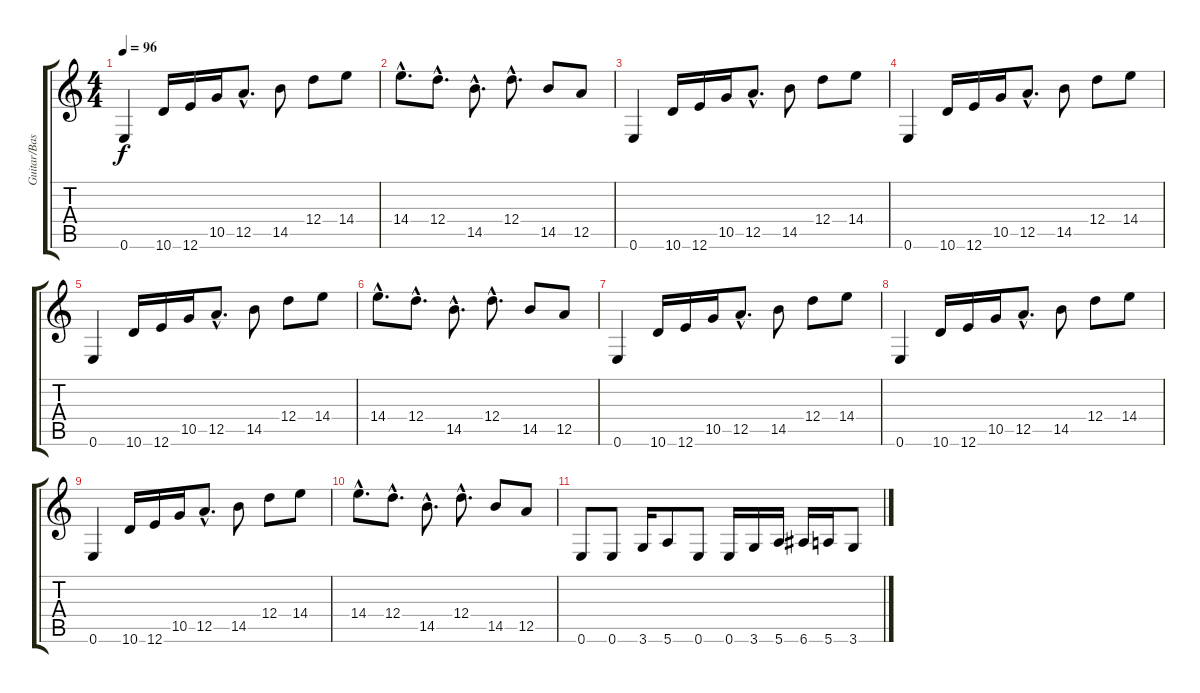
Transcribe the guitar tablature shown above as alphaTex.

\track ("Guitar/Bass 2" "Guitar/Bas") {instrument electricbasspick}
\staff {score tabs}
\tuning (E4 B3 G3 D3 A2 E2) {hide}
\ts (4 4)
\tempo 96
\clef g2
\ks c
0.6.4{dy f} 10.6.16 12.6.16 10.5.16 12.5{hac}.8{d} 14.5.8 12.4.8 14.4.8 |
14.4{hac}.8{d} 12.4{hac}.8{d} 14.5{hac}.8{d} 12.4{hac}.8{d} 14.5.8 12.5.8 |
0.6.4 10.6.16 12.6.16 10.5.16 12.5{hac}.8{d} 14.5.8 12.4.8 14.4.8 |
0.6.4 10.6.16 12.6.16 10.5.16 12.5{hac}.8{d} 14.5.8 12.4.8 14.4.8 |
0.6.4 10.6.16 12.6.16 10.5.16 12.5{hac}.8{d} 14.5.8 12.4.8 14.4.8 |
14.4{hac}.8{d} 12.4{hac}.8{d} 14.5{hac}.8{d} 12.4{hac}.8{d} 14.5.8 12.5.8 |
0.6.4 10.6.16 12.6.16 10.5.16 12.5{hac}.8{d} 14.5.8 12.4.8 14.4.8 |
0.6.4 10.6.16 12.6.16 10.5.16 12.5{hac}.8{d} 14.5.8 12.4.8 14.4.8 |
0.6.4 10.6.16 12.6.16 10.5.16 12.5{hac}.8{d} 14.5.8 12.4.8 14.4.8 |
14.4{hac}.8{d} 12.4{hac}.8{d} 14.5{hac}.8{d} 12.4{hac}.8{d} 14.5.8 12.5.8 |
0.6.8 0.6.8 3.6.16 5.6.8 0.6.8 0.6.16 3.6.16 5.6.16 6.6.16 5.6.16 3.6.8
